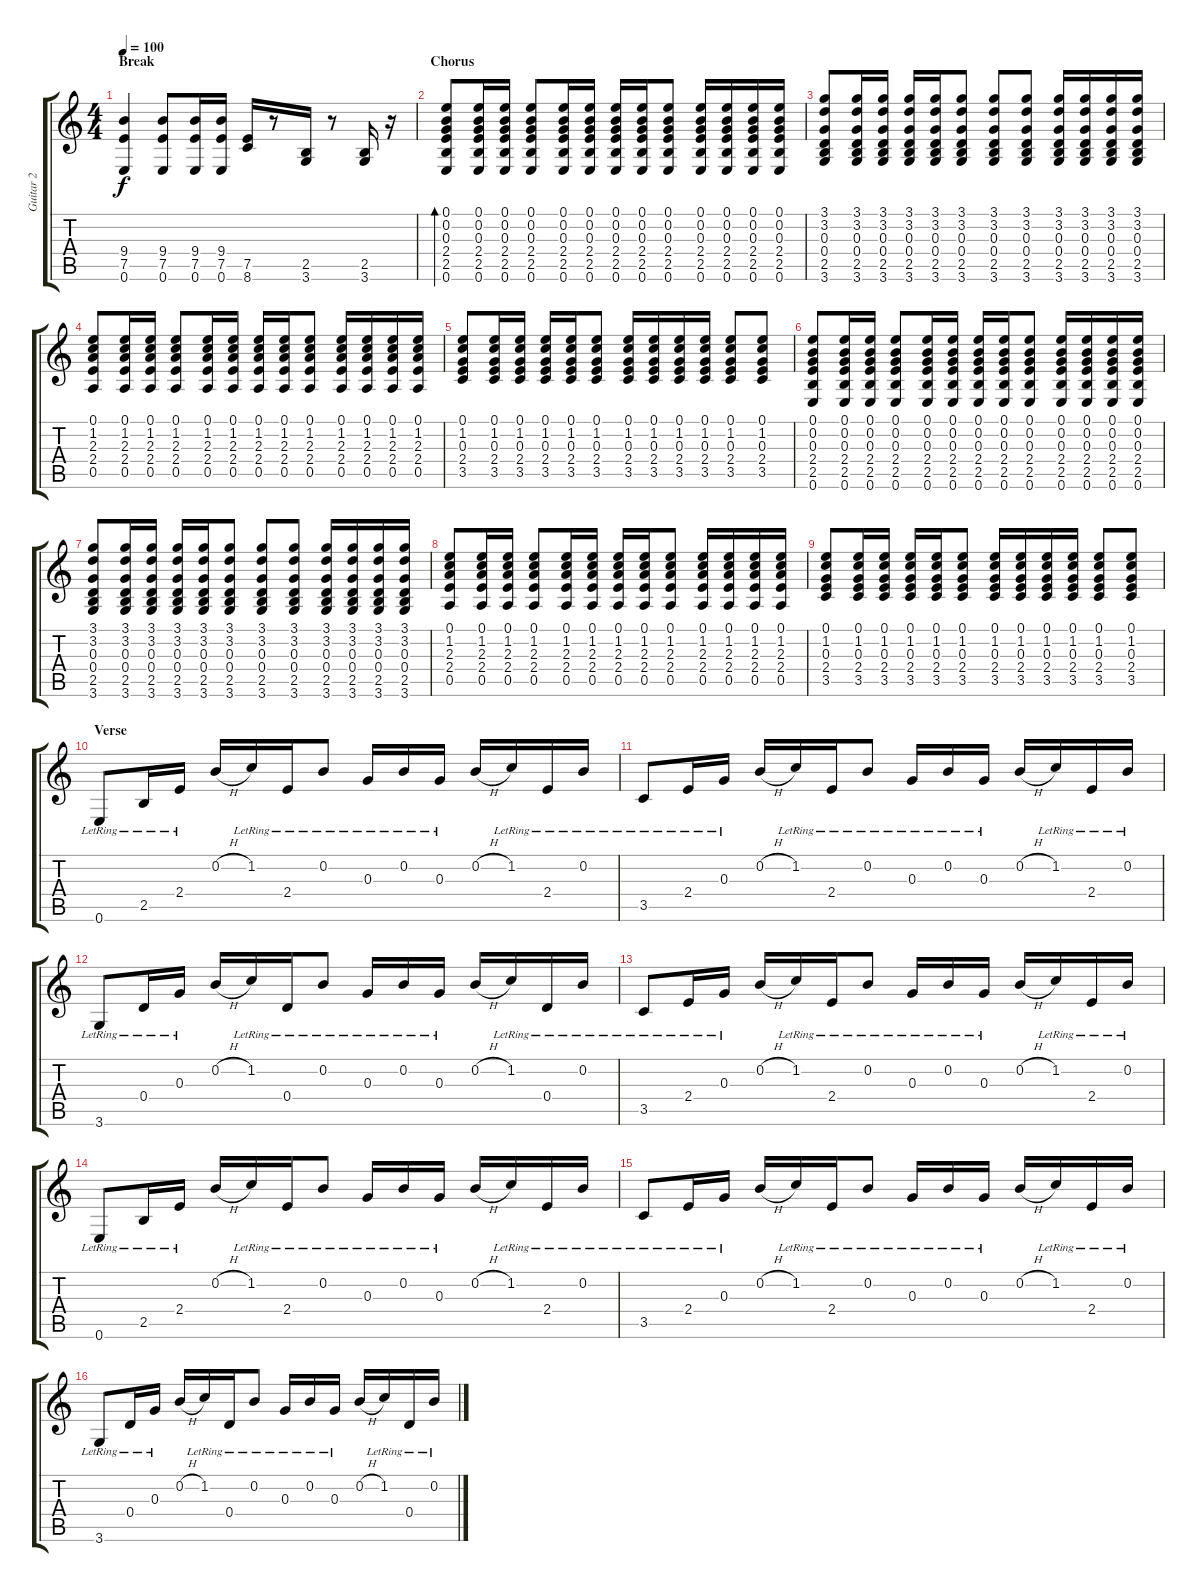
\track ("Guitar 2" "Guitar 2") {instrument electricguitarjazz}
\staff {score tabs}
\tuning (E4 B3 G3 D3 A2 E2) {hide}
\ts (4 4)
\section ("" "Break")
\tempo 100
\clef g2
\ks c
(9.4 7.5 0.6).4{dy f} (9.4 7.5 0.6).8 (9.4 7.5 0.6).16 (9.4 7.5 0.6).16 (7.5 8.6).16 r.8 (2.5 3.6).16 r.8 (2.5 3.6).16 r.16 |
\section ("" "Chorus")
(0.1 0.2 0.3 2.4 2.5 0.6).8{bd 240} (0.1 0.2 0.3 2.4 2.5 0.6).16 (0.1 0.2 0.3 2.4 2.5 0.6).16 (0.1 0.2 0.3 2.4 2.5 0.6).8 (0.1 0.2 0.3 2.4 2.5 0.6).16 (0.1 0.2 0.3 2.4 2.5 0.6).16 (0.1 0.2 0.3 2.4 2.5 0.6).16 (0.1 0.2 0.3 2.4 2.5 0.6).16 (0.1 0.2 0.3 2.4 2.5 0.6).8 (0.1 0.2 0.3 2.4 2.5 0.6).16 (0.1 0.2 0.3 2.4 2.5 0.6).16 (0.1 0.2 0.3 2.4 2.5 0.6).16 (0.1 0.2 0.3 2.4 2.5 0.6).16 |
(3.1 3.2 0.3 0.4 2.5 3.6).8 (3.1 3.2 0.3 0.4 2.5 3.6).16 (3.1 3.2 0.3 0.4 2.5 3.6).16 (3.1 3.2 0.3 0.4 2.5 3.6).16 (3.1 3.2 0.3 0.4 2.5 3.6).16 (3.1 3.2 0.3 0.4 2.5 3.6).8 (3.1 3.2 0.3 0.4 2.5 3.6).8 (3.1 3.2 0.3 0.4 2.5 3.6).8 (3.1 3.2 0.3 0.4 2.5 3.6).16 (3.1 3.2 0.3 0.4 2.5 3.6).16 (3.1 3.2 0.3 0.4 2.5 3.6).16 (3.1 3.2 0.3 0.4 2.5 3.6).16 |
(0.1 1.2 2.3 2.4 0.5).8 (0.1 1.2 2.3 2.4 0.5).16 (0.1 1.2 2.3 2.4 0.5).16 (0.1 1.2 2.3 2.4 0.5).8 (0.1 1.2 2.3 2.4 0.5).16 (0.1 1.2 2.3 2.4 0.5).16 (0.1 1.2 2.3 2.4 0.5).16 (0.1 1.2 2.3 2.4 0.5).16 (0.1 1.2 2.3 2.4 0.5).8 (0.1 1.2 2.3 2.4 0.5).16 (0.1 1.2 2.3 2.4 0.5).16 (0.1 1.2 2.3 2.4 0.5).16 (0.1 1.2 2.3 2.4 0.5).16 |
(0.1 1.2 0.3 2.4 3.5).8 (0.1 1.2 0.3 2.4 3.5).16 (0.1 1.2 0.3 2.4 3.5).16 (0.1 1.2 0.3 2.4 3.5).16 (0.1 1.2 0.3 2.4 3.5).16 (0.1 1.2 0.3 2.4 3.5).8 (0.1 1.2 0.3 2.4 3.5).16 (0.1 1.2 0.3 2.4 3.5).16 (0.1 1.2 0.3 2.4 3.5).16 (0.1 1.2 0.3 2.4 3.5).16 (0.1 1.2 0.3 2.4 3.5).8 (0.1 1.2 0.3 2.4 3.5).8 |
(0.1 0.2 0.3 2.4 2.5 0.6).8 (0.1 0.2 0.3 2.4 2.5 0.6).16 (0.1 0.2 0.3 2.4 2.5 0.6).16 (0.1 0.2 0.3 2.4 2.5 0.6).8 (0.1 0.2 0.3 2.4 2.5 0.6).16 (0.1 0.2 0.3 2.4 2.5 0.6).16 (0.1 0.2 0.3 2.4 2.5 0.6).16 (0.1 0.2 0.3 2.4 2.5 0.6).16 (0.1 0.2 0.3 2.4 2.5 0.6).8 (0.1 0.2 0.3 2.4 2.5 0.6).16 (0.1 0.2 0.3 2.4 2.5 0.6).16 (0.1 0.2 0.3 2.4 2.5 0.6).16 (0.1 0.2 0.3 2.4 2.5 0.6).16 |
(3.1 3.2 0.3 0.4 2.5 3.6).8 (3.1 3.2 0.3 0.4 2.5 3.6).16 (3.1 3.2 0.3 0.4 2.5 3.6).16 (3.1 3.2 0.3 0.4 2.5 3.6).16 (3.1 3.2 0.3 0.4 2.5 3.6).16 (3.1 3.2 0.3 0.4 2.5 3.6).8 (3.1 3.2 0.3 0.4 2.5 3.6).8 (3.1 3.2 0.3 0.4 2.5 3.6).8 (3.1 3.2 0.3 0.4 2.5 3.6).16 (3.1 3.2 0.3 0.4 2.5 3.6).16 (3.1 3.2 0.3 0.4 2.5 3.6).16 (3.1 3.2 0.3 0.4 2.5 3.6).16 |
(0.1 1.2 2.3 2.4 0.5).8 (0.1 1.2 2.3 2.4 0.5).16 (0.1 1.2 2.3 2.4 0.5).16 (0.1 1.2 2.3 2.4 0.5).8 (0.1 1.2 2.3 2.4 0.5).16 (0.1 1.2 2.3 2.4 0.5).16 (0.1 1.2 2.3 2.4 0.5).16 (0.1 1.2 2.3 2.4 0.5).16 (0.1 1.2 2.3 2.4 0.5).8 (0.1 1.2 2.3 2.4 0.5).16 (0.1 1.2 2.3 2.4 0.5).16 (0.1 1.2 2.3 2.4 0.5).16 (0.1 1.2 2.3 2.4 0.5).16 |
(0.1 1.2 0.3 2.4 3.5).8 (0.1 1.2 0.3 2.4 3.5).16 (0.1 1.2 0.3 2.4 3.5).16 (0.1 1.2 0.3 2.4 3.5).16 (0.1 1.2 0.3 2.4 3.5).16 (0.1 1.2 0.3 2.4 3.5).8 (0.1 1.2 0.3 2.4 3.5).16 (0.1 1.2 0.3 2.4 3.5).16 (0.1 1.2 0.3 2.4 3.5).16 (0.1 1.2 0.3 2.4 3.5).16 (0.1 1.2 0.3 2.4 3.5).8 (0.1 1.2 0.3 2.4 3.5).8 |
\section ("" "Verse")
0.6{lr}.8 2.5{lr}.16 2.4{lr}.16 0.2{h}.16 1.2{lr}.16 2.4{lr}.16 0.2{lr}.8 0.3{lr}.16 0.2{lr}.16 0.3{lr}.16 0.2{h}.16 1.2{lr}.16 2.4{lr}.16 0.2{lr}.16 |
3.5{lr}.8 2.4{lr}.16 0.3{lr}.16 0.2{h}.16 1.2{lr}.16 2.4{lr}.16 0.2{lr}.8 0.3{lr}.16 0.2{lr}.16 0.3{lr}.16 0.2{h}.16 1.2{lr}.16 2.4{lr}.16 0.2{lr}.16 |
3.6{lr}.8 0.4{lr}.16 0.3{lr}.16 0.2{h}.16 1.2{lr}.16 0.4{lr}.16 0.2{lr}.8 0.3{lr}.16 0.2{lr}.16 0.3{lr}.16 0.2{h}.16 1.2{lr}.16 0.4{lr}.16 0.2{lr}.16 |
3.5{lr}.8 2.4{lr}.16 0.3{lr}.16 0.2{h}.16 1.2{lr}.16 2.4{lr}.16 0.2{lr}.8 0.3{lr}.16 0.2{lr}.16 0.3{lr}.16 0.2{h}.16 1.2{lr}.16 2.4{lr}.16 0.2{lr}.16 |
0.6{lr}.8 2.5{lr}.16 2.4{lr}.16 0.2{h}.16 1.2{lr}.16 2.4{lr}.16 0.2{lr}.8 0.3{lr}.16 0.2{lr}.16 0.3{lr}.16 0.2{h}.16 1.2{lr}.16 2.4{lr}.16 0.2{lr}.16 |
3.5{lr}.8 2.4{lr}.16 0.3{lr}.16 0.2{h}.16 1.2{lr}.16 2.4{lr}.16 0.2{lr}.8 0.3{lr}.16 0.2{lr}.16 0.3{lr}.16 0.2{h}.16 1.2{lr}.16 2.4{lr}.16 0.2{lr}.16 |
3.6{lr}.8 0.4{lr}.16 0.3{lr}.16 0.2{h}.16 1.2{lr}.16 0.4{lr}.16 0.2{lr}.8 0.3{lr}.16 0.2{lr}.16 0.3{lr}.16 0.2{h}.16 1.2{lr}.16 0.4{lr}.16 0.2{lr}.16
